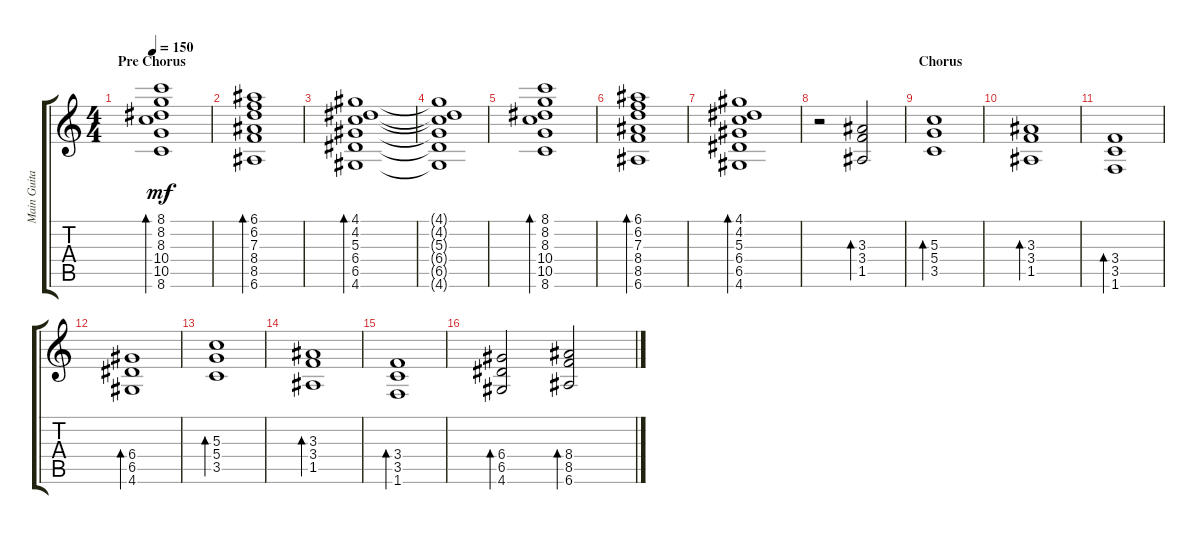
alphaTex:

\track ("Main Guitar" "Main Guita") {instrument electricguitarclean}
\staff {score tabs}
\tuning (E4 B3 G3 D3 A2 E2) {hide}
\ts (4 4)
\section ("" "Pre Chorus")
\tempo 150
\clef g2
\ks c
(8.1 8.2 8.3 10.4 10.5 8.6).1{bd 60 dy mf} |
(6.1 6.2 7.3 8.4 8.5 6.6).1{bd 60} |
(4.1 4.2 5.3 6.4 6.5 4.6).1{bd 60} |
(4.1{t} 4.2{t} 5.3{t} 6.4{t} 6.5{t} 4.6{t}).1 |
(8.1 8.2 8.3 10.4 10.5 8.6).1{bd 60} |
(6.1 6.2 7.3 8.4 8.5 6.6).1{bd 60} |
(4.1 4.2 5.3 6.4 6.5 4.6).1{bd 60} |
r.2 (3.3 3.4 1.5).2{bd 30} |
\section ("" "Chorus")
(5.3 5.4 3.5).1{bd 30} |
(3.3 3.4 1.5).1{bd 30} |
(3.4 3.5 1.6).1{bd 30} |
(6.4 6.5 4.6).1{bd 30} |
(5.3 5.4 3.5).1{bd 30} |
(3.3 3.4 1.5).1{bd 30} |
(3.4 3.5 1.6).1{bd 30} |
(6.4 6.5 4.6).2{bd 30} (8.4 8.5 6.6).2{bd 30}
